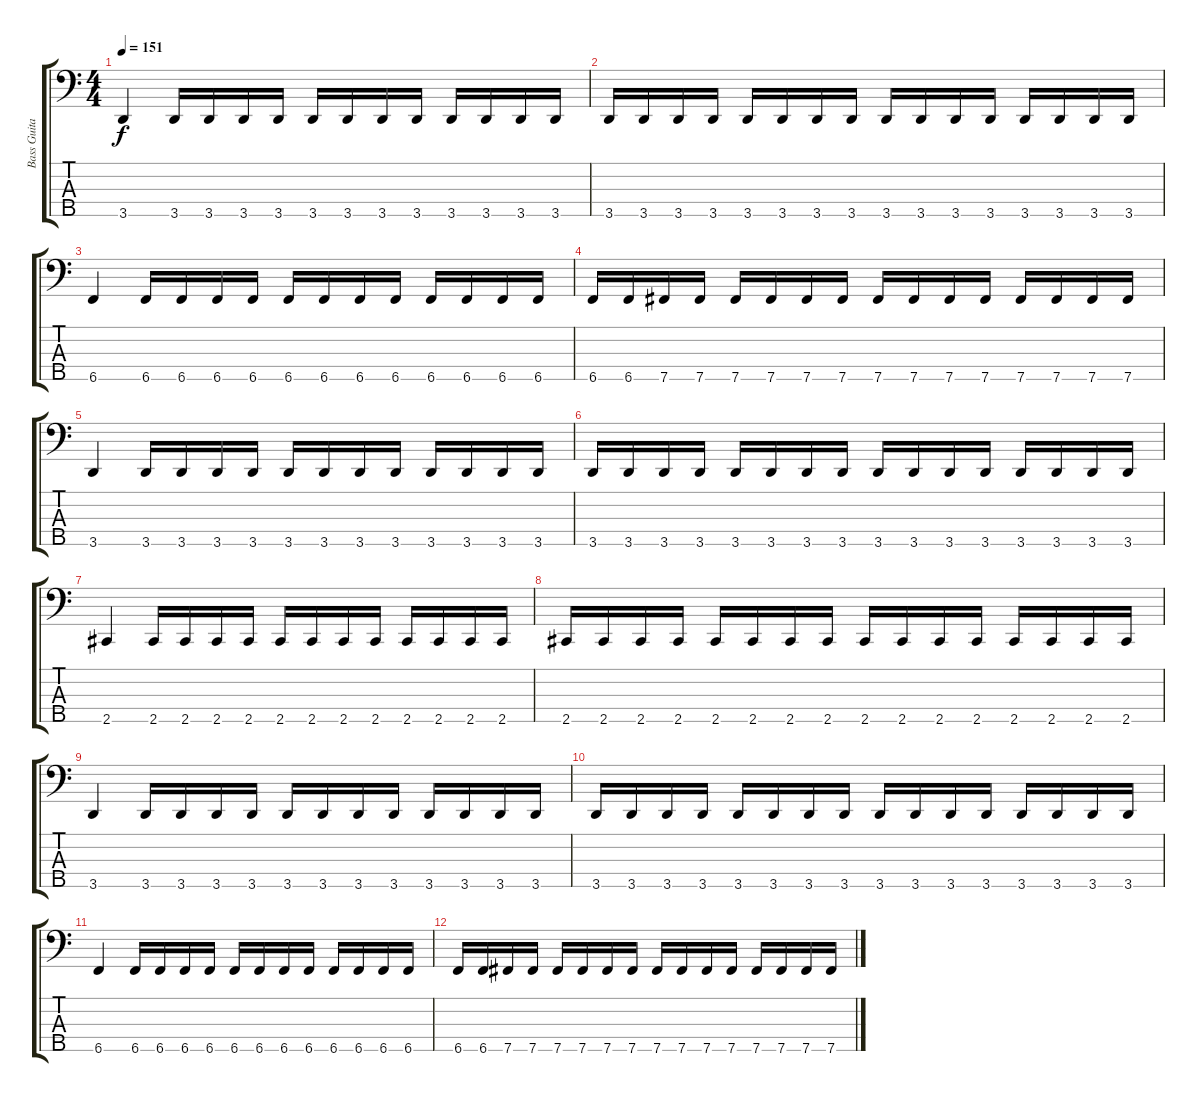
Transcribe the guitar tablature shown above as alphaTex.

\track ("Bass Guitar" "Bass Guita") {instrument electricbasspick}
\staff {score tabs}
\tuning (G2 D2 A1 E1 B0) {hide}
\ts (4 4)
\tempo 151
\clef f4
\ks c
3.5.4{dy f} 3.5.16 3.5.16 3.5.16 3.5.16 3.5.16 3.5.16 3.5.16 3.5.16 3.5.16 3.5.16 3.5.16 3.5.16 |
3.5.16 3.5.16 3.5.16 3.5.16 3.5.16 3.5.16 3.5.16 3.5.16 3.5.16 3.5.16 3.5.16 3.5.16 3.5.16 3.5.16 3.5.16 3.5.16 |
6.5.4 6.5.16 6.5.16 6.5.16 6.5.16 6.5.16 6.5.16 6.5.16 6.5.16 6.5.16 6.5.16 6.5.16 6.5.16 |
6.5.16 6.5.16 7.5.16 7.5.16 7.5.16 7.5.16 7.5.16 7.5.16 7.5.16 7.5.16 7.5.16 7.5.16 7.5.16 7.5.16 7.5.16 7.5.16 |
3.5.4 3.5.16 3.5.16 3.5.16 3.5.16 3.5.16 3.5.16 3.5.16 3.5.16 3.5.16 3.5.16 3.5.16 3.5.16 |
3.5.16 3.5.16 3.5.16 3.5.16 3.5.16 3.5.16 3.5.16 3.5.16 3.5.16 3.5.16 3.5.16 3.5.16 3.5.16 3.5.16 3.5.16 3.5.16 |
2.5.4 2.5.16 2.5.16 2.5.16 2.5.16 2.5.16 2.5.16 2.5.16 2.5.16 2.5.16 2.5.16 2.5.16 2.5.16 |
2.5.16 2.5.16 2.5.16 2.5.16 2.5.16 2.5.16 2.5.16 2.5.16 2.5.16 2.5.16 2.5.16 2.5.16 2.5.16 2.5.16 2.5.16 2.5.16 |
3.5.4 3.5.16 3.5.16 3.5.16 3.5.16 3.5.16 3.5.16 3.5.16 3.5.16 3.5.16 3.5.16 3.5.16 3.5.16 |
3.5.16 3.5.16 3.5.16 3.5.16 3.5.16 3.5.16 3.5.16 3.5.16 3.5.16 3.5.16 3.5.16 3.5.16 3.5.16 3.5.16 3.5.16 3.5.16 |
6.5.4 6.5.16 6.5.16 6.5.16 6.5.16 6.5.16 6.5.16 6.5.16 6.5.16 6.5.16 6.5.16 6.5.16 6.5.16 |
6.5.16 6.5.16 7.5.16 7.5.16 7.5.16 7.5.16 7.5.16 7.5.16 7.5.16 7.5.16 7.5.16 7.5.16 7.5.16 7.5.16 7.5.16 7.5.16
